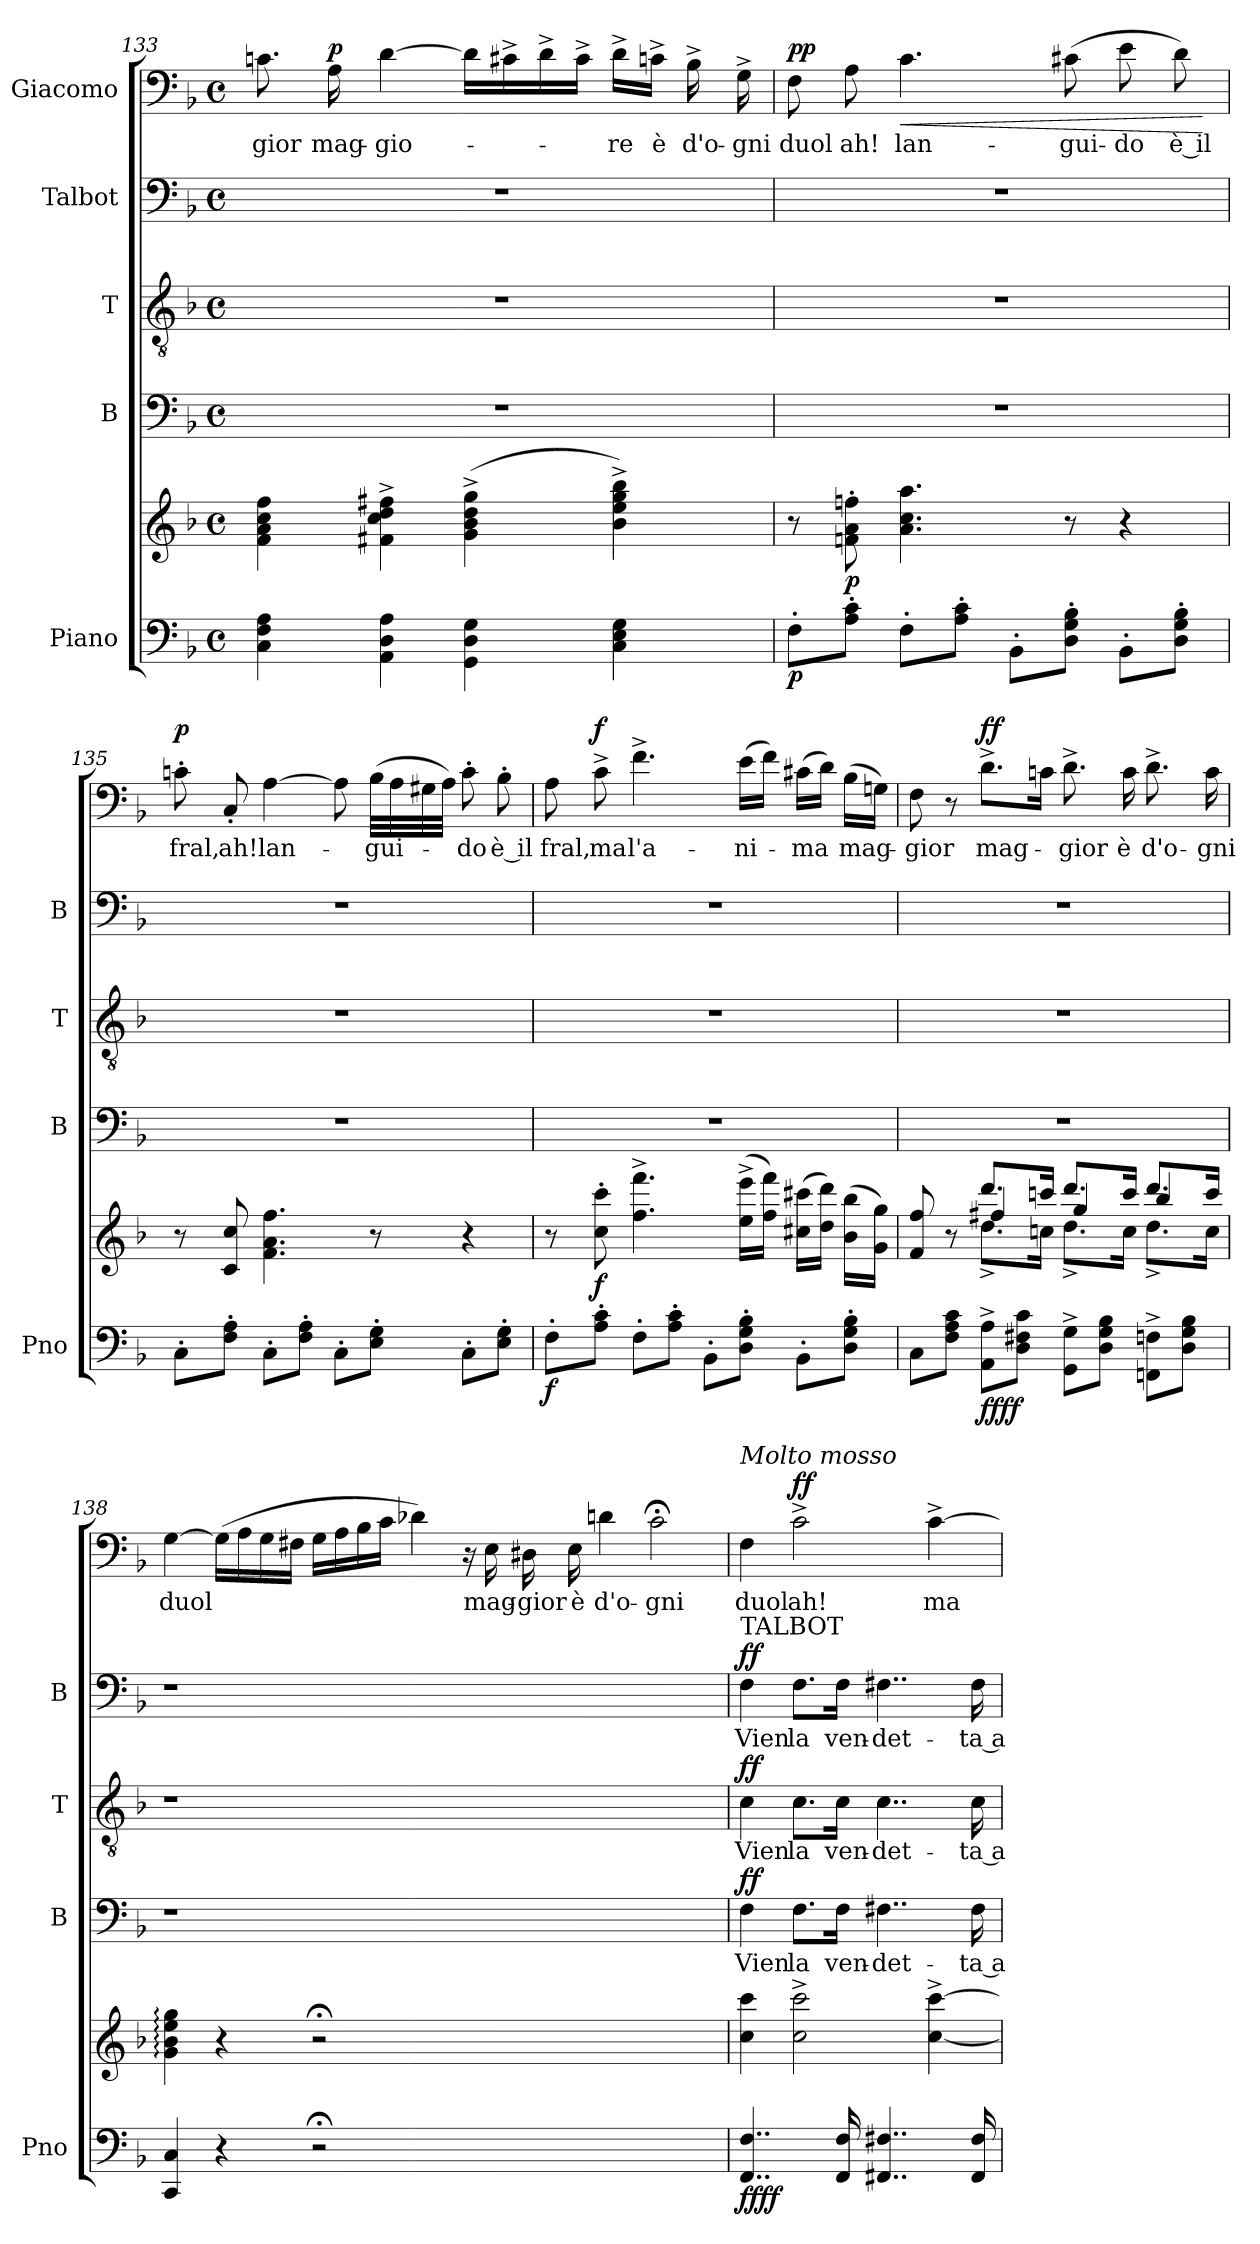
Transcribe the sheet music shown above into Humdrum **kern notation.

**kern	**kern	**dynam	**kern	**text	**dynam	**kern	**text	**dynam	**kern	**text	**dynam	**kern	**text	**dynam
*part5	*part5	*part5	*part4	*part4	*part4	*part3	*part3	*part3	*part2	*part2	*part2	*part1	*part1	*part1
*staff6	*staff5	*staff5/6	*staff4	*staff4	*staff4	*staff3	*staff3	*staff3	*staff2	*staff2	*staff2	*staff1	*staff1	*staff1
*I"Piano	*	*	*I"B	*	*	*I"T	*	*	*I"Talbot	*	*	*I"Giacomo	*	*
*I'Pno	*	*	*I'B	*	*	*I'T	*	*	*I'B	*	*	*	*	*
*clefF4	*clefG2	*	*clefF4	*	*	*clefGv2	*	*	*clefF4	*	*	*clefF4	*	*
*k[b-]	*k[b-]	*	*k[b-]	*	*	*k[b-]	*	*	*k[b-]	*	*	*k[b-]	*	*
*M4/4	*M4/4	*	*M4/4	*	*	*M4/4	*	*	*M4/4	*	*	*M4/4	*	*
*met(c)	*met(c)	*	*met(c)	*	*	*met(c)	*	*	*met(c)	*	*	*met(c)	*	*
=133	=133	=133	=133	=133	=133	=133	=133	=133	=133	=133	=133	=133	=133	=133
!	!	!LO:DY:b=2	!	!	!	!	!	!	!	!	!	!	!LO:LY:b	!
!	!	!LO:DY:n=1:b	!	!	!	!	!	!	!	!	!	!	!	!
4C\ 4F\ 4A\	4f\ 4a\ 4cc\ 4ff\	mf mf	1r	.	.	1r	.	.	1r	.	.	8.cn\	-gior	.
!	!	!	!	!	!	!	!	!	!	!	!	!	!LO:LY:b	!LO:DY:a
.	.	.	.	.	.	.	.	.	.	.	.	16A\	mag-	p
!	!	!	!	!	!	!	!	!	!	!	!	!	!LO:LY:b	!
4AA\ 4D\ 4A\	4f#X\^ 4cc\^ 4dd\^ 4ff#X\^	.	.	.	.	.	.	.	.	.	.	[4d\	-gio-	.
4GG\ 4D\ 4G\	(4g\^ 4b-\^ 4dd\^ 4gg\^	.	.	.	.	.	.	.	.	.	.	16d\LL]	.	.
.	.	.	.	.	.	.	.	.	.	.	.	16c#X^\	.	.
.	.	.	.	.	.	.	.	.	.	.	.	16d^\	.	.
.	.	.	.	.	.	.	.	.	.	.	.	16c#^\JJ	.	.
!	!	!	!	!	!	!	!	!	!	!	!	!	!LO:LY:b	!
4C\ 4E\ 4G\	4b-\^ 4ee\^ 4gg\^ 4bb-\^)	.	.	.	.	.	.	.	.	.	.	16d^\LL	-re	.
!	!	!	!	!	!	!	!	!	!	!	!	!	!LO:LY:b	!
.	.	.	.	.	.	.	.	.	.	.	.	16cn^\JJ	è	.
!	!	!	!	!	!	!	!	!	!	!	!	!	!LO:LY:b	!
.	.	.	.	.	.	.	.	.	.	.	.	16B-^\	d'o-	.
!	!	!	!	!	!	!	!	!	!	!	!	!	!LO:LY:b	!
.	.	.	.	.	.	.	.	.	.	.	.	16G^\	-gni	.
=134	=134	=134	=134	=134	=134	=134	=134	=134	=134	=134	=134	=134	=134	=134
!	!	!LO:DY:b=2	!	!	!	!	!	!	!	!	!	!	!LO:LY:b	!LO:DY:a
8F'\L	8r	p	1r	.	.	1r	.	.	1r	.	.	8F\	duol	pp
!	!	!LO:DY:b	!	!	!	!	!	!	!	!	!	!	!LO:LY:b	!
8A\' 8c\'J	8fn\' 8a\' 8ffn\'	p	.	.	.	.	.	.	.	.	.	8A\	ah!	.
!	!	!	!	!	!	!	!	!	!	!	!	!	!LO:LY:b	!LO:HP:b
8F'\L	4.a\ 4.cc\ 4.aa\	.	.	.	.	.	.	.	.	.	.	4.c\	lan-	<
8A\' 8c\'J	.	.	.	.	.	.	.	.	.	.	.	.	.	.
8BB-'\L	.	.	.	.	.	.	.	.	.	.	.	.	.	.
!	!	!	!	!	!	!	!	!	!	!	!	!	!LO:LY:b	!
8D\' 8G\' 8B-\'J	8r	.	.	.	.	.	.	.	.	.	.	(8c#X\	-gui-	.
!	!	!	!	!	!	!	!	!	!	!	!	!	!LO:LY:b	!
8BB-'\L	4r	.	.	.	.	.	.	.	.	.	.	8e\	-do	.
!	!	!	!	!	!	!	!	!	!	!	!	!	!LO:LY:b	!
8D\' 8G\' 8B-\'J	.	.	.	.	.	.	.	.	.	.	.	8d\)	è il	.
.	.	.	.	.	.	.	.	.	.	.	.	.	.	[
=135	=135	=135	=135	=135	=135	=135	=135	=135	=135	=135	=135	=135	=135	=135
!	!	!	!	!	!	!	!	!	!	!	!	!	!LO:LY:b	!LO:DY:a
8C'\L	8r	.	1r	.	.	1r	.	.	1r	.	.	8cn'\	fral,	p
!	!	!	!	!	!	!	!	!	!	!	!	!	!LO:LY:b	!
8F\' 8A\'J	8c/ 8cc/	.	.	.	.	.	.	.	.	.	.	8C'/	ah!	.
!	!	!	!	!	!	!	!	!	!	!	!	!	!LO:LY:b	!
8C'\L	4.f\ 4.a\ 4.ff\	.	.	.	.	.	.	.	.	.	.	[4A\	lan-	.
8F\' 8A\'J	.	.	.	.	.	.	.	.	.	.	.	.	.	.
8C'\L	.	.	.	.	.	.	.	.	.	.	.	8A\]	.	.
!	!	!	!	!	!	!	!	!	!	!	!	!	!LO:LY:b	!
8E\' 8G\'J	8r	.	.	.	.	.	.	.	.	.	.	(32B-\LLL	-gui-	.
.	.	.	.	.	.	.	.	.	.	.	.	32A\	.	.
.	.	.	.	.	.	.	.	.	.	.	.	32G#X\	.	.
.	.	.	.	.	.	.	.	.	.	.	.	32A\JJJ)	.	.
!	!	!	!	!	!	!	!	!	!	!	!	!	!LO:LY:b	!
8C'\L	4r	.	.	.	.	.	.	.	.	.	.	8c'\	-do	.
!	!	!	!	!	!	!	!	!	!	!	!	!	!LO:LY:b	!
8E\' 8G\'J	.	.	.	.	.	.	.	.	.	.	.	8B-'\	è il	.
!!LO:LB:g=z
=136	=136	=136	=136	=136	=136	=136	=136	=136	=136	=136	=136	=136	=136	=136
!	!	!LO:DY:b=2	!	!	!	!	!	!	!	!	!	!	!LO:LY:b	!
8F'\L	8r	f	1r	.	.	1r	.	.	1r	.	.	8A\	fral,	.
!	!	!LO:DY:b	!	!	!	!	!	!	!	!	!	!	!LO:LY:b	!LO:DY:a
8A\' 8c\'J	8cc\' 8ccc\'	f	.	.	.	.	.	.	.	.	.	8c^\	ma	f
!	!	!	!	!	!	!	!	!	!	!	!	!	!LO:LY:b	!
8F'\L	4.ff\^ 4.fff\^	.	.	.	.	.	.	.	.	.	.	4.f^\	l'a-	.
8A\' 8c\'J	.	.	.	.	.	.	.	.	.	.	.	.	.	.
8BB-'\L	.	.	.	.	.	.	.	.	.	.	.	.	.	.
!	!	!	!	!	!	!	!	!	!	!	!	!	!LO:LY:b	!
8D\' 8G\' 8B-\'J	(16ee\^ 16eee\^LL	.	.	.	.	.	.	.	.	.	.	(16e\LL	-ni-	.
.	16ff\ 16fff\JJ)	.	.	.	.	.	.	.	.	.	.	16f\JJ)	.	.
!	!	!	!	!	!	!	!	!	!	!	!	!	!LO:LY:b	!
8BB-'\L	(16cc#X\ 16ccc#X\LL	.	.	.	.	.	.	.	.	.	.	(16c#X\LL	-ma	.
.	16dd\ 16ddd\JJ)	.	.	.	.	.	.	.	.	.	.	16d\JJ)	.	.
!	!	!	!	!	!	!	!	!	!	!	!	!	!LO:LY:b	!
8D\' 8G\' 8B-\'J	(16b-\ 16bb-\LL	.	.	.	.	.	.	.	.	.	.	(16B-\LL	mag-	.
.	16g\ 16gg\JJ)	.	.	.	.	.	.	.	.	.	.	16Gn\JJ)	.	.
=137	=137	=137	=137	=137	=137	=137	=137	=137	=137	=137	=137	=137	=137	=137
*	*^	*	*	*	*	*	*	*	*	*	*	*	*	*
*	*	*^	*	*	*	*	*	*	*	*	*	*	*	*	*
!	!	!	!	!	!	!	!	!	!	!	!	!	!	!	!LO:LY:b	!
8C\L	8f/ 8ff/	4ryy	4ryy	.	1r	.	.	1r	.	.	1r	.	.	8F\	-gior	.
8F\ 8A\ 8c\J	8r	.	.	.	.	.	.	.	.	.	.	.	.	8r	.	.
!	!	!	!	!LO:DY:b=2	!	!	!	!	!	!	!	!	!	!	!LO:LY:b	!
!	!	!	!	!LO:DY:n=1:b	!	!	!	!	!	!	!	!	!	!	!	!LO:DY:a
8AA\^ 8A\^L	8.ddd/L	8.dd^\L	4ff#X/	ff ff	.	.	.	.	.	.	.	.	.	8.d^\L	mag-	ff
8D\ 8F#X\ 8c\J	.	.	.	.	.	.	.	.	.	.	.	.	.	.	.	.
.	16cccn/Jk	16ccn\Jk	.	.	.	.	.	.	.	.	.	.	.	16cn\Jk	.	.
!	!	!	!	!	!	!	!	!	!	!	!	!	!	!	!LO:LY:b	!
8GG\^ 8G\^L	8.ddd/L	8.dd^\L	4gg/	.	.	.	.	.	.	.	.	.	.	8.d^\	-gior	.
8D\ 8G\ 8B-\J	.	.	.	.	.	.	.	.	.	.	.	.	.	.	.	.
!	!	!	!	!	!	!	!	!	!	!	!	!	!	!	!LO:LY:b	!
.	16ccc/Jk	16cc\Jk	.	.	.	.	.	.	.	.	.	.	.	16c\	è	.
!	!	!	!	!	!	!	!	!	!	!	!	!	!	!	!LO:LY:b	!
8FFn\^ 8Fn\^L	8.ddd/L	8.dd^\L	4bb-/	.	.	.	.	.	.	.	.	.	.	8.d^\	d'o-	.
8D\ 8G\ 8B-\J	.	.	.	.	.	.	.	.	.	.	.	.	.	.	.	.
!	!	!	!	!	!	!	!	!	!	!	!	!	!	!	!LO:LY:b	!
.	16ccc/Jk	16cc\Jk	.	.	.	.	.	.	.	.	.	.	.	16c\	-gni	.
*	*	*v	*v	*	*	*	*	*	*	*	*	*	*	*	*	*
=138	=138	=138	=138	=138	=138	=138	=138	=138	=138	=138	=138	=138	=138	=138	=138
!	!	!	!	!	!	!	!	!	!	!	!	!	!	!LO:LY:b	!
*	*v	*v	*	*	*	*	*	*	*	*	*	*	*	*	*
4CC/ 4C/	4g\: 4b-\: 4ee\: 4gg\:	.	1r	.	.	1r	.	.	1r	.	.	[4G\	duol	.
4r	4r	.	.	.	.	.	.	.	.	.	.	(16G\LL]	.	.
.	.	.	.	.	.	.	.	.	.	.	.	16A\	.	.
.	.	.	.	.	.	.	.	.	.	.	.	16G\	.	.
.	.	.	.	.	.	.	.	.	.	.	.	16F#X\JJ	.	.
2r;<	2r;<	.	.	.	.	.	.	.	.	.	.	16G\LL	.	.
.	.	.	.	.	.	.	.	.	.	.	.	16A\	.	.
.	.	.	.	.	.	.	.	.	.	.	.	16B-\	.	.
.	.	.	.	.	.	.	.	.	.	.	.	16c\JJ	.	.
.	.	.	.	.	.	.	.	.	.	.	.	4d-X\)	.	.
1ryy	1ryy	.	1ryy	.	.	1ryy	.	.	1ryy	.	.	16r	.	.
!	!	!	!	!	!	!	!	!	!	!	!	!	!LO:LY:b	!
.	.	.	.	.	.	.	.	.	.	.	.	16E\	mag-	.
!	!	!	!	!	!	!	!	!	!	!	!	!	!LO:LY:b	!
.	.	.	.	.	.	.	.	.	.	.	.	16D#X\	-gior	.
!	!	!	!	!	!	!	!	!	!	!	!	!	!LO:LY:b	!
.	.	.	.	.	.	.	.	.	.	.	.	16E\	è	.
!	!	!	!	!	!	!	!	!	!	!	!	!	!LO:LY:b	!
.	.	.	.	.	.	.	.	.	.	.	.	4dn\	d'o-	.
!	!	!	!	!	!	!	!	!	!	!	!	!	!LO:LY:b	!
.	.	.	.	.	.	.	.	.	.	.	.	2c;<\	-gni	.
!!LO:PB:g=z
=139	=139	=139	=139	=139	=139	=139	=139	=139	=139	=139	=139	=139	=139	=139
!!LO:REH:place=s1:a:B:fs=14:t=45
!	!	!	!	!	!	!	!	!	!	!	!	!LO:TX:a:i:t=Molto mosso	!	!
!	!	!	!	!	!	!	!	!	!LO:TX:a:t=TALBOT	!	!	!	!	!
!	!	!LO:DY:b=2	!	!LO:LY:b	!	!	!LO:LY:b	!	!	!LO:LY:b	!	!	!LO:LY:b	!
!	!	!LO:DY:n=1:b	!	!	!LO:DY:a	!	!	!LO:DY:a	!	!	!LO:DY:a	!	!	!
4..FF/ 4..F/	4cc\ 4ccc\	ff ff	4F\	Vien	ff	4c\	Vien	ff	4F\	Vien	ff	4F\	duol	.
!	!	!	!	!LO:LY:b	!	!	!LO:LY:b	!	!	!LO:LY:b	!	!	!LO:LY:b	!LO:DY:a
.	2cc\^ 2ccc\^	.	8.F\L	la	.	8.c\L	la	.	8.F\L	la	.	2c^\	ah!	ff
!	!	!	!	!LO:LY:b	!	!	!LO:LY:b	!	!	!LO:LY:b	!	!	!	!
16FF/ 16F/	.	.	16F\Jk	ven-	.	16c\Jk	ven-	.	16F\Jk	ven-	.	.	.	.
!	!	!	!	!LO:LY:b	!	!	!LO:LY:b	!	!	!LO:LY:b	!	!	!	!
4..FF#X/ 4..F#X/	.	.	4..F#X\	-det-	.	4..c\	-det-	.	4..F#X\	-det-	.	.	.	.
!	!	!	!	!	!	!	!	!	!	!	!	!	!LO:LY:b	!
.	[4cc\^ [4ccc\^	.	.	.	.	.	.	.	.	.	.	[4c^\	ma	.
!	!	!	!	!LO:LY:b	!	!	!LO:LY:b	!	!	!LO:LY:b	!	!	!	!
16FF#/ 16F#/	.	.	16F#\	-ta a	.	16c\	-ta a	.	16F#\	-ta a	.	.	.	.
=	=	=	=	=	=	=	=	=	=	=	=	=	=	=
*-	*-	*-	*-	*-	*-	*-	*-	*-	*-	*-	*-	*-	*-	*-
